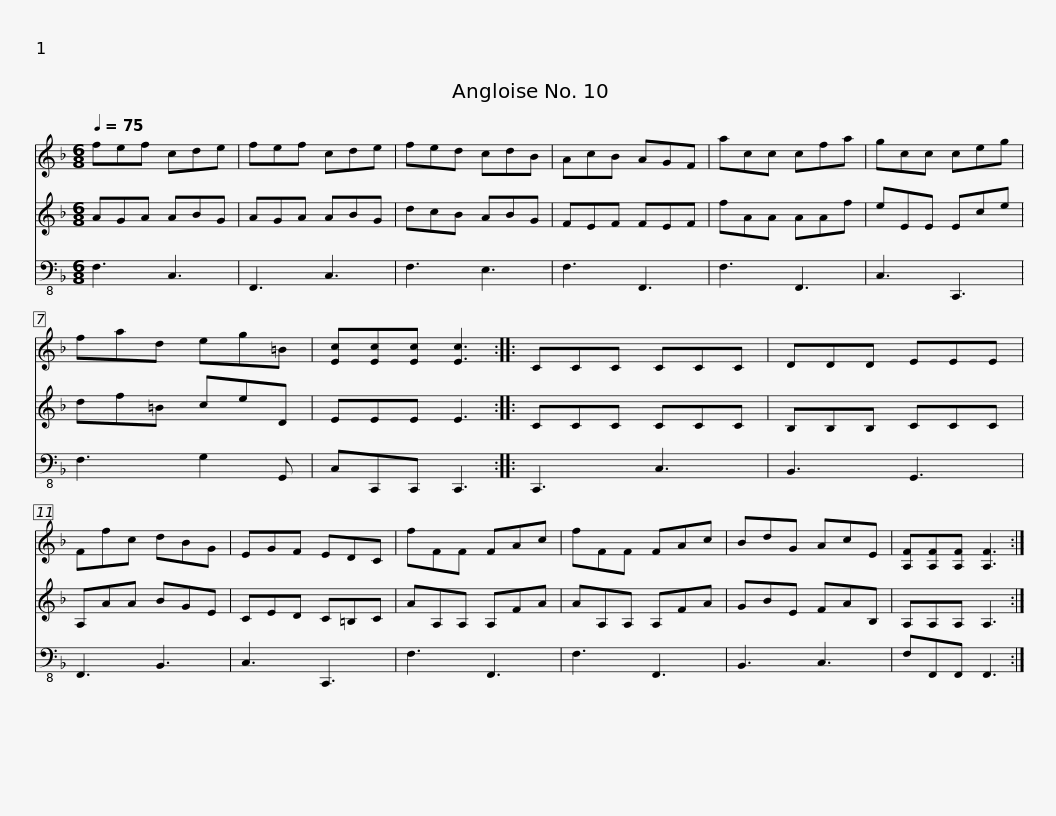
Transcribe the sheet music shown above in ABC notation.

X:1
%%score 1 2 3
L:1/8
Q:1/4=75
M:6/8
I:linebreak $
K:F
V:1 treble
V:2 treble
V:3 bass-8
V:1
 fef cde | fef cde | fed cdB | AcB AGF | acc cfa | %5
 gcc ceg |$ fad eg=B | [Ec][Ec][Ec] [Ec]3 :: CCC CCC | DDD EEE | %10
 Ffc dBG |$ EGF EDC | fFF FAc | fFF FAc | BdG AcE | %15
 [A,F][A,F][A,F] [A,F]3 :| %16
V:2
 AGA ABG | AGA ABG | dcB ABG | FEF FEF | fAA AAf | %5
 eEE Ece |$ df=B ceD | EEE E3 :: CCC CCC | B,B,B, CCC | %10
 A,AA BGE |$ CED C=B,C | AA,A, A,FA | AA,A, A,FA | GBE FAB, | %15
 A,A,A, A,3 :| %16
V:3
 F,3 C,3 | F,,3 C,3 | F,3 E,3 | F,3 F,,3 | F,3 F,,3 | %5
 C,3 C,,3 |$ F,3 G,2 G,, | C,C,,C,, C,,3 :: C,,3 C,3 | B,,3 G,,3 | %10
 F,,3 B,,3 |$ C,3 C,,3 | F,3 F,,3 | F,3 F,,3 | B,,3 C,3 | %15
 F,F,,F,, F,,3 :| %16
